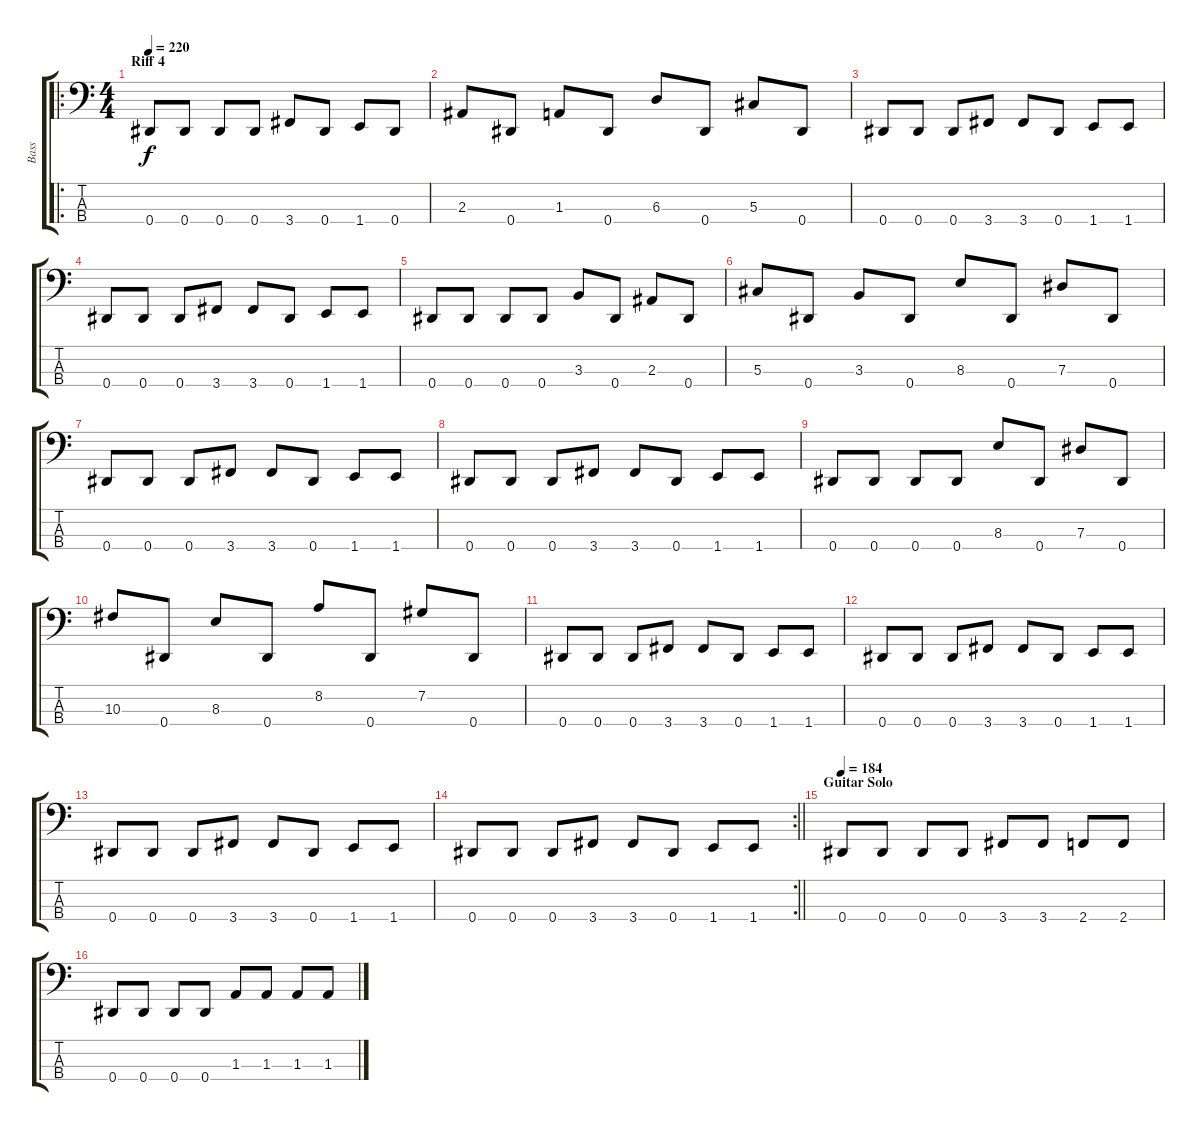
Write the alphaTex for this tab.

\track ("Bass" "Bass") {instrument electricbasspick}
\staff {score tabs}
\tuning (Gb2 Db2 Ab1 Eb1) {hide}
\ro
\ts (4 4)
\section ("" "Riff 4")
\tempo 220
\clef f4
\ks c
0.4.8{dy f} 0.4.8 0.4.8 0.4.8 3.4.8 0.4.8 1.4.8 0.4.8 |
2.3.8 0.4.8 1.3.8 0.4.8 6.3.8 0.4.8 5.3.8 0.4.8 |
0.4.8 0.4.8 0.4.8 3.4.8 3.4.8 0.4.8 1.4.8 1.4.8 |
0.4.8 0.4.8 0.4.8 3.4.8 3.4.8 0.4.8 1.4.8 1.4.8 |
0.4.8 0.4.8 0.4.8 0.4.8 3.3.8 0.4.8 2.3.8 0.4.8 |
5.3.8 0.4.8 3.3.8 0.4.8 8.3.8 0.4.8 7.3.8 0.4.8 |
0.4.8 0.4.8 0.4.8 3.4.8 3.4.8 0.4.8 1.4.8 1.4.8 |
0.4.8 0.4.8 0.4.8 3.4.8 3.4.8 0.4.8 1.4.8 1.4.8 |
0.4.8 0.4.8 0.4.8 0.4.8 8.3.8 0.4.8 7.3.8 0.4.8 |
10.3.8 0.4.8 8.3.8 0.4.8 8.2.8 0.4.8 7.2.8 0.4.8 |
0.4.8 0.4.8 0.4.8 3.4.8 3.4.8 0.4.8 1.4.8 1.4.8 |
0.4.8 0.4.8 0.4.8 3.4.8 3.4.8 0.4.8 1.4.8 1.4.8 |
0.4.8 0.4.8 0.4.8 3.4.8 3.4.8 0.4.8 1.4.8 1.4.8 |
\rc 2
\barLineRight lightlight
0.4.8 0.4.8 0.4.8 3.4.8 3.4.8 0.4.8 1.4.8 1.4.8 |
\section ("" "Guitar Solo")
\tempo 184
0.4.8 0.4.8 0.4.8 0.4.8 3.4.8 3.4.8 2.4.8 2.4.8 |
0.4.8 0.4.8 0.4.8 0.4.8 1.3.8 1.3.8 1.3.8 1.3.8
